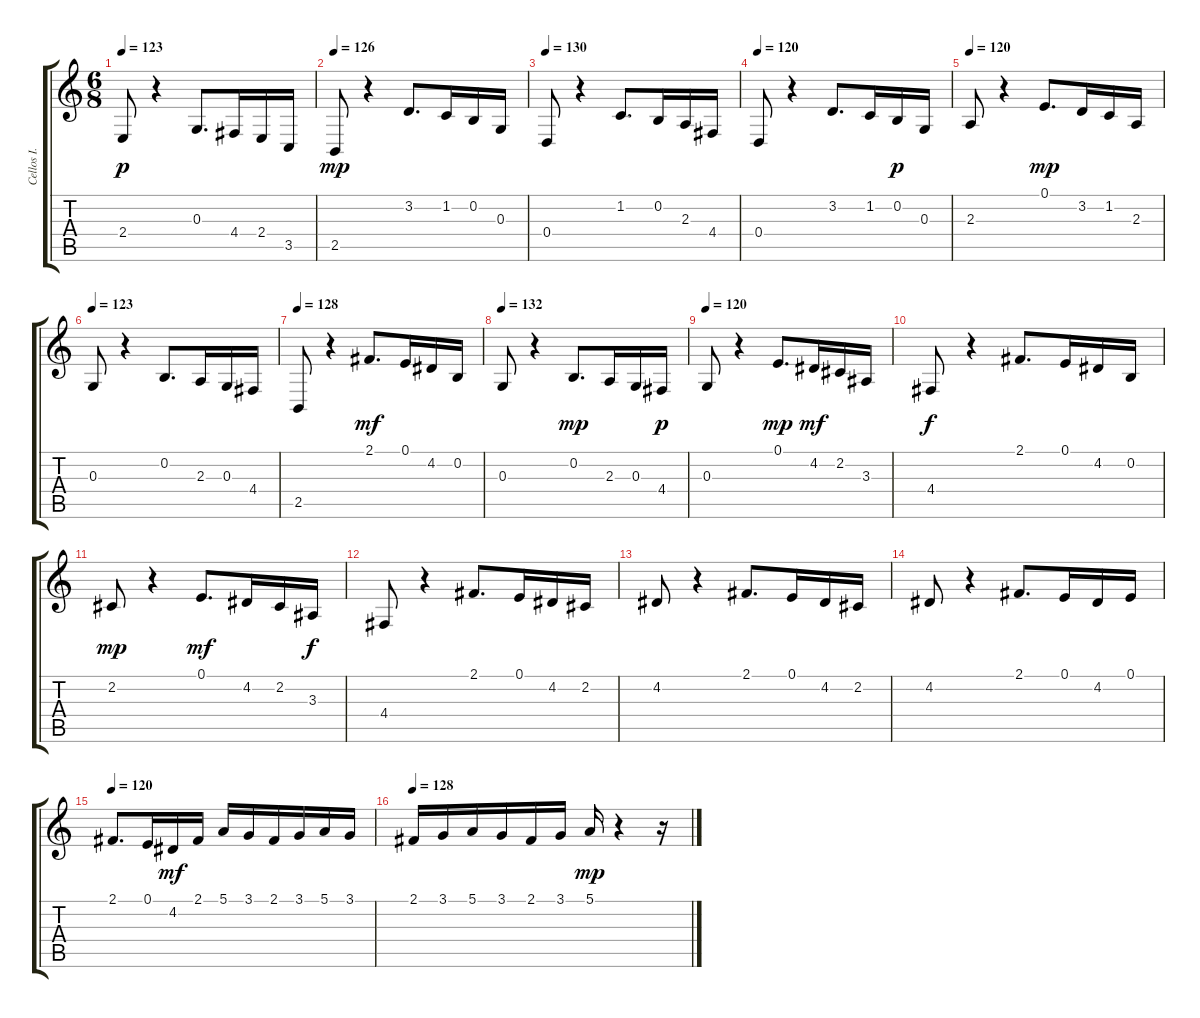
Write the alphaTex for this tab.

\track ("Cellos I." "Cellos I.") {instrument pizzicatostrings}
\staff {score tabs}
\tuning (E4 B3 G3 D3 A2 E2) {hide}
\ts (6 8)
\tempo 123
\clef g2
\ks c
2.4.8{dy p} r.4 0.3.8{d} 4.4.16 2.4.16 3.5.16 |
\tempo 126
2.5.8{dy mp} r.4 3.2.8{d} 1.2.16 0.2.16 0.3.16 |
\tempo 130
0.4.8 r.4 1.2.8{d} 0.2.16 2.3.16 4.4.16 |
\tempo 120
0.4.8 r.4 3.2.8{d} 1.2.16 0.2.16{dy p} 0.3.16 |
\tempo 120
2.3.8 r.4 0.1.8{d dy mp} 3.2.16 1.2.16 2.3.16 |
\tempo 123
0.3.8 r.4 0.2.8{d} 2.3.16 0.3.16 4.4.16 |
\tempo 128
2.5.8 r.4 2.1.8{d dy mf} 0.1.16 4.2.16 0.2.16 |
\tempo 132
0.3.8 r.4 0.2.8{d dy mp} 2.3.16 0.3.16 4.4.16{dy p} |
\tempo 120
0.3.8 r.4 0.1.8{d dy mp} 4.2.16{dy mf} 2.2.16 3.3.16 |
4.4.8{dy f} r.4 2.1.8{d} 0.1.16 4.2.16 0.2.16 |
2.2.8{dy mp} r.4 0.1.8{d dy mf} 4.2.16 2.2.16 3.3.16{dy f} |
4.4.8 r.4 2.1.8{d} 0.1.16 4.2.16 2.2.16 |
4.2.8 r.4 2.1.8{d} 0.1.16 4.2.16 2.2.16 |
4.2.8 r.4 2.1.8{d} 0.1.16 4.2.16 0.1.16 |
\tempo 120
2.1.8{d} 0.1.16 4.2.16{dy mf} 2.1.16 5.1.16 3.1.16 2.1.16 3.1.16 5.1.16 3.1.16 |
\tempo 128
2.1.16 3.1.16 5.1.16 3.1.16 2.1.16 3.1.16 5.1.16{dy mp} r.4 r.16
